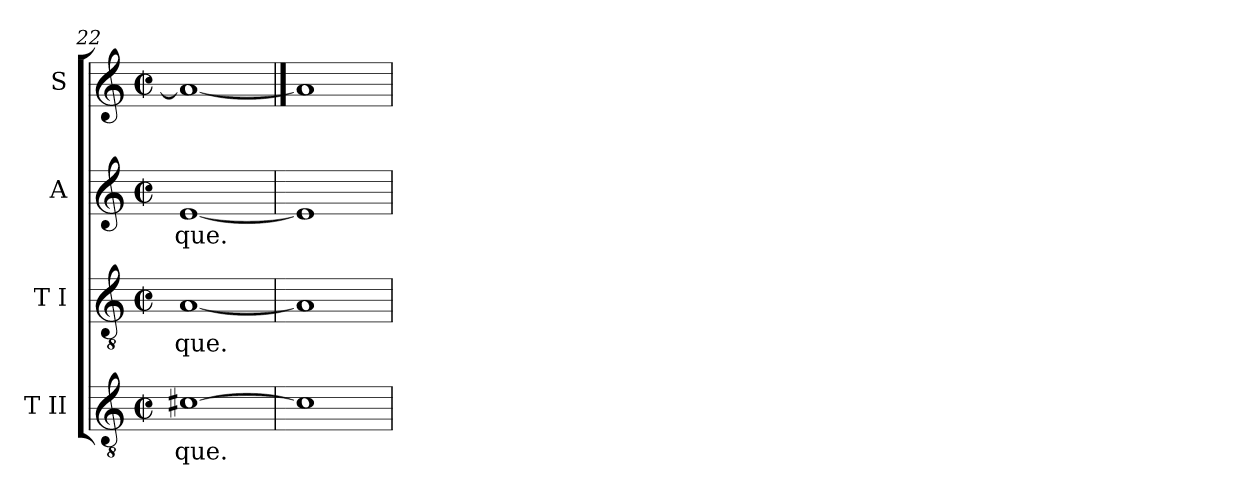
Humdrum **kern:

**kern	**text	**kern	**text	**kern	**text	**kern
*part4	*part4	*part3	*part3	*part2	*part2	*part1
*staff4	*staff4	*staff3	*staff3	*staff2	*staff2	*staff1
*I"T II	*	*I"T I	*	*I"A	*	*I"S
*clefGv2	*	*clefGv2	*	*clefG2	*	*clefG2
*M2/2	*	*M2/2	*	*M2/2	*	*M2/2
*met(c|)	*	*met(c|)	*	*met(c|)	*	*met(c|)
=22	=22	=22	=22	=22	=22	=22
!	!LO:LY:b:cj	!	!LO:LY:b:cj	!	!LO:LY:b:cj	!
[1c#X	que.	[1A	que.	[1e	que.	1a_
=23	==23	=23	==23	=23	==23	==23
1c#]	.	1A]	.	1e]	.	1a]
=	=	=	=	=	=	=
*-	*-	*-	*-	*-	*-	*-
